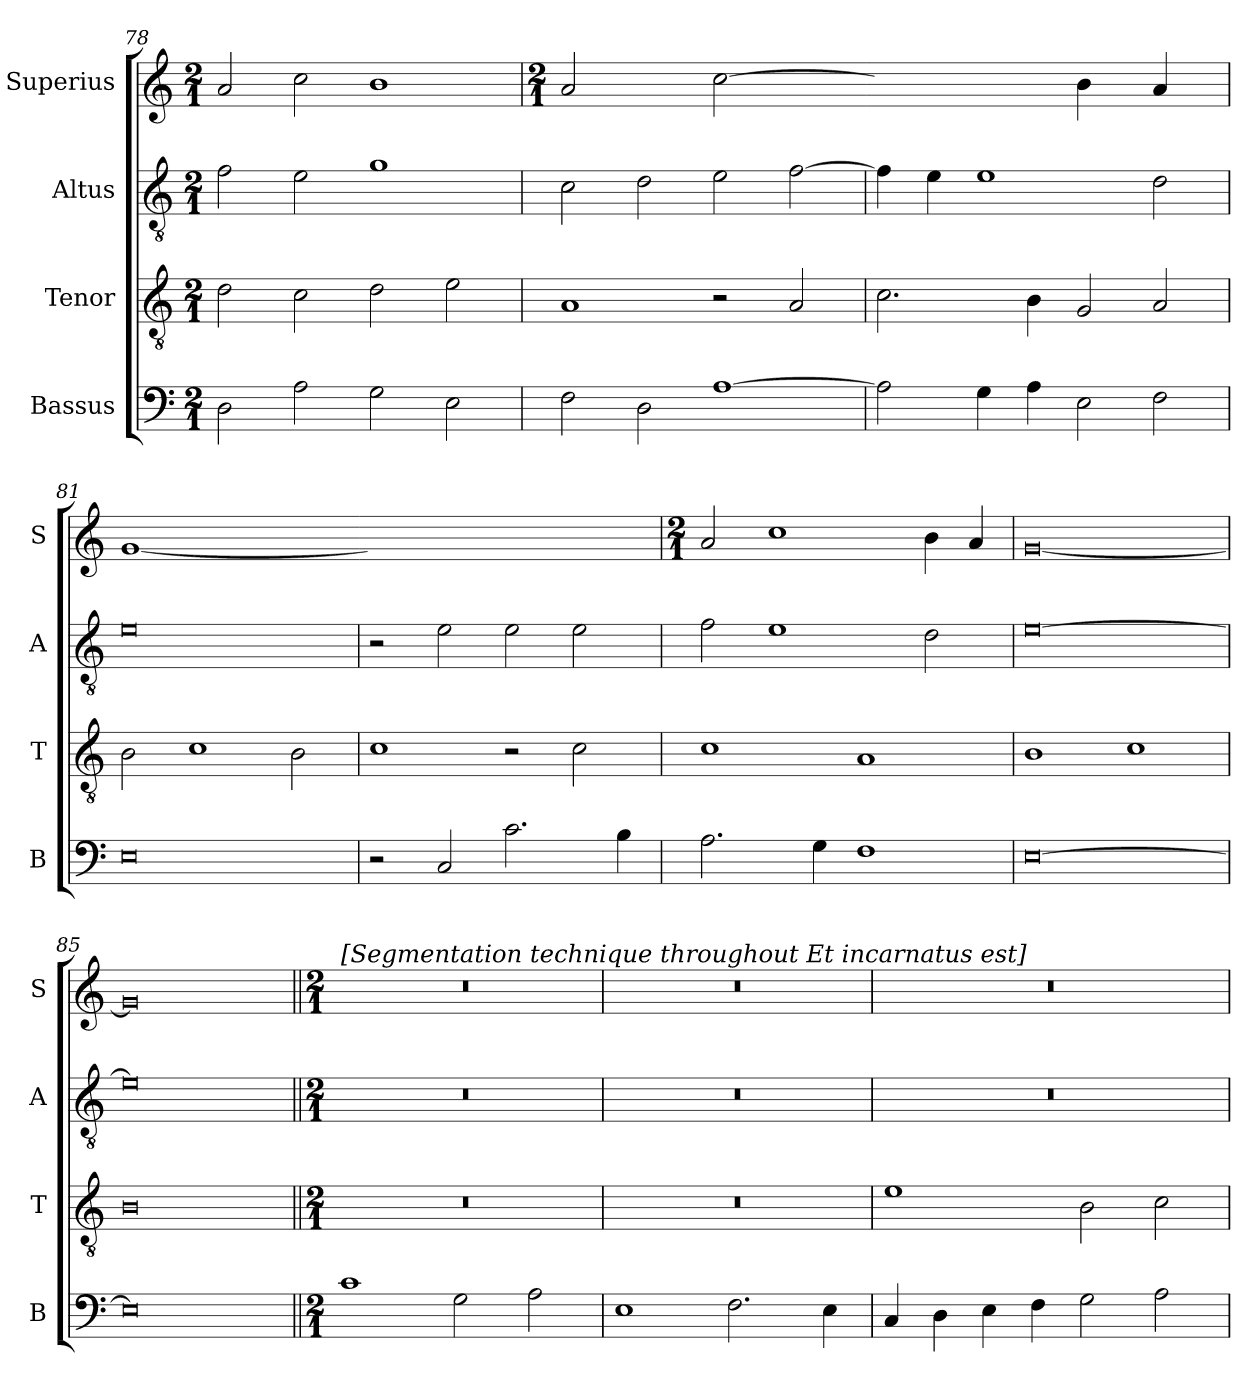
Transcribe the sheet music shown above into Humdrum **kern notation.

**kern	**kern	**kern	**kern
*part4	*part3	*part2	*part1
*staff4	*staff3	*staff2	*staff1
*I"Bassus	*I"Tenor	*I"Altus	*I"Superius
*I'B	*I'T	*I'A	*I'S
*clefF4	*clefGv2	*clefGv2	*clefG2
*k[]	*k[]	*k[]	*k[]
*M2/1	*M2/1	*M2/1	*M2/1
=78	=78	=78	=78
2D\	2d\	2f\	2a/
2A\	2c\	2e\	2cc\
2G\	2d\	1g	1b
2E\	2e\	.	.
=79	=79	=79	=79
*	*	*	*M2/1
!	!	!	!LO:N:vis=2
2F\	1A	2c\	1a
2D\	.	2d\	.
!	!	!	!LO:N:vis=2
[1A	2r	2e\	[1cc
.	2A/	[2f\	.
=80	=80	=80	=80-
!	!	!	!LO:N:vis=2
2A\]	2.c\	4f\]	1ccyy]
.	.	4e\	.
4G\	.	1e	.
4A\	4B\	.	.
!	!	!	!LO:N:vis=4
2E\	2G/	.	2b\
!	!	!	!LO:N:vis=4
2F\	2A/	2d\	2a/
=81	=81	=81	=81
!	!	!	!LO:N:vis=1
0E	2B\	0e	[0g
.	1c	.	.
.	2B\	.	.
=82	=82	=82	=82-
!	!	!	!LO:N:vis=1
2r	1c	2r	0gyy]
2C/	.	2e\	.
2.c\	2r	2e\	.
.	2c\	2e\	.
4B\	.	.	.
=83	=83	=83	=83
*	*	*	*M2/1
2.A\	1c	2f\	2a/
.	.	1e	1cc
4G\	.	.	.
1F	1A	.	.
.	.	2d\	4b\
.	.	.	4a/
=84	=84	=84	=84
[0E	1B	[0e	[0g
.	1c	.	.
=85	=85	=85	=85
0E]	0B	0e]	0g]
!!LO:LB:g=z
=86||	=86||	=86||	=86||
*M2/1	*M2/1	*M2/1	*M2/1
!	!	!	!LO:TX:a:t=[Segmentation technique throughout Et incarnatus est]
1c	0r	0r	0r
2G\	.	.	.
2A\	.	.	.
=87	=87	=87	=87
1E	0r	0r	0r
2.F\	.	.	.
4E\	.	.	.
=88	=88	=88	=88
4C/	1e	0r	0r
4D\	.	.	.
4E\	.	.	.
4F\	.	.	.
2G\	2B\	.	.
2A\	2c\	.	.
=	=	=	=
*-	*-	*-	*-
